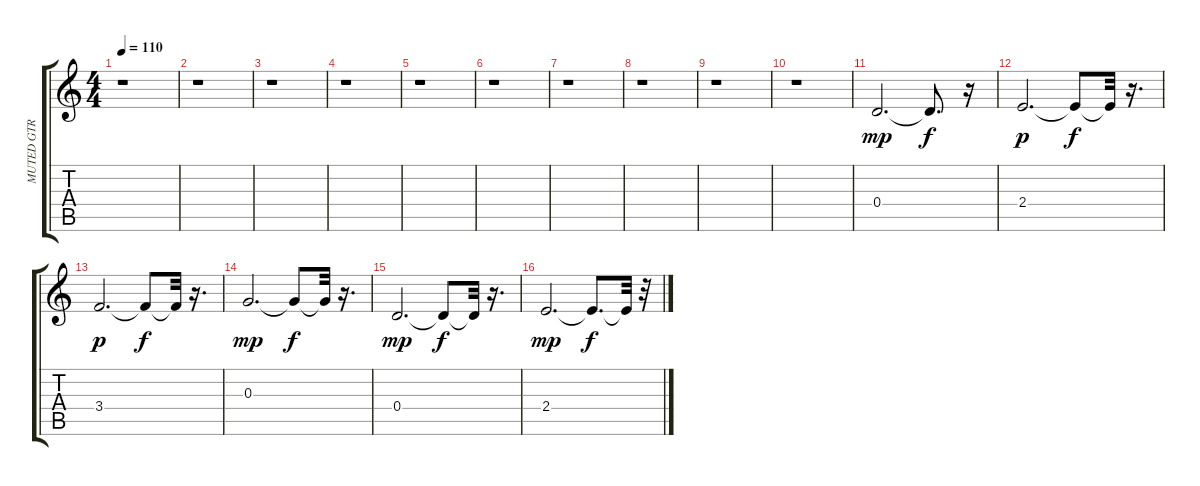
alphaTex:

\track ("MUTED GTR" "MUTED GTR") {instrument electricguitarmuted}
\staff {score tabs}
\tuning (E4 B3 G3 D3 A2 E2) {hide}
\ts (4 4)
\tempo 110
\clef g2
\ks c
r.1{dy p} |
r.1 |
r.1 |
r.1 |
r.1 |
r.1 |
r.1 |
r.1 |
r.1 |
r.1 |
0.4.2{d dy mp} 0.4{t}.8{d dy f} r.16 |
2.4.2{d dy p} 2.4{t}.8{dy f} 2.4{t}.32 r.16{d} |
3.4.2{d dy p} 3.4{t}.8{dy f} 3.4{t}.32 r.16{d} |
0.3.2{d dy mp} 0.3{t}.8{dy f} 0.3{t}.32 r.16{d} |
0.4.2{d dy mp} 0.4{t}.8{dy f} 0.4{t}.32 r.16{d} |
2.4.2{d dy mp} 2.4{t}.8{d dy f} 2.4{t}.32 r.32
